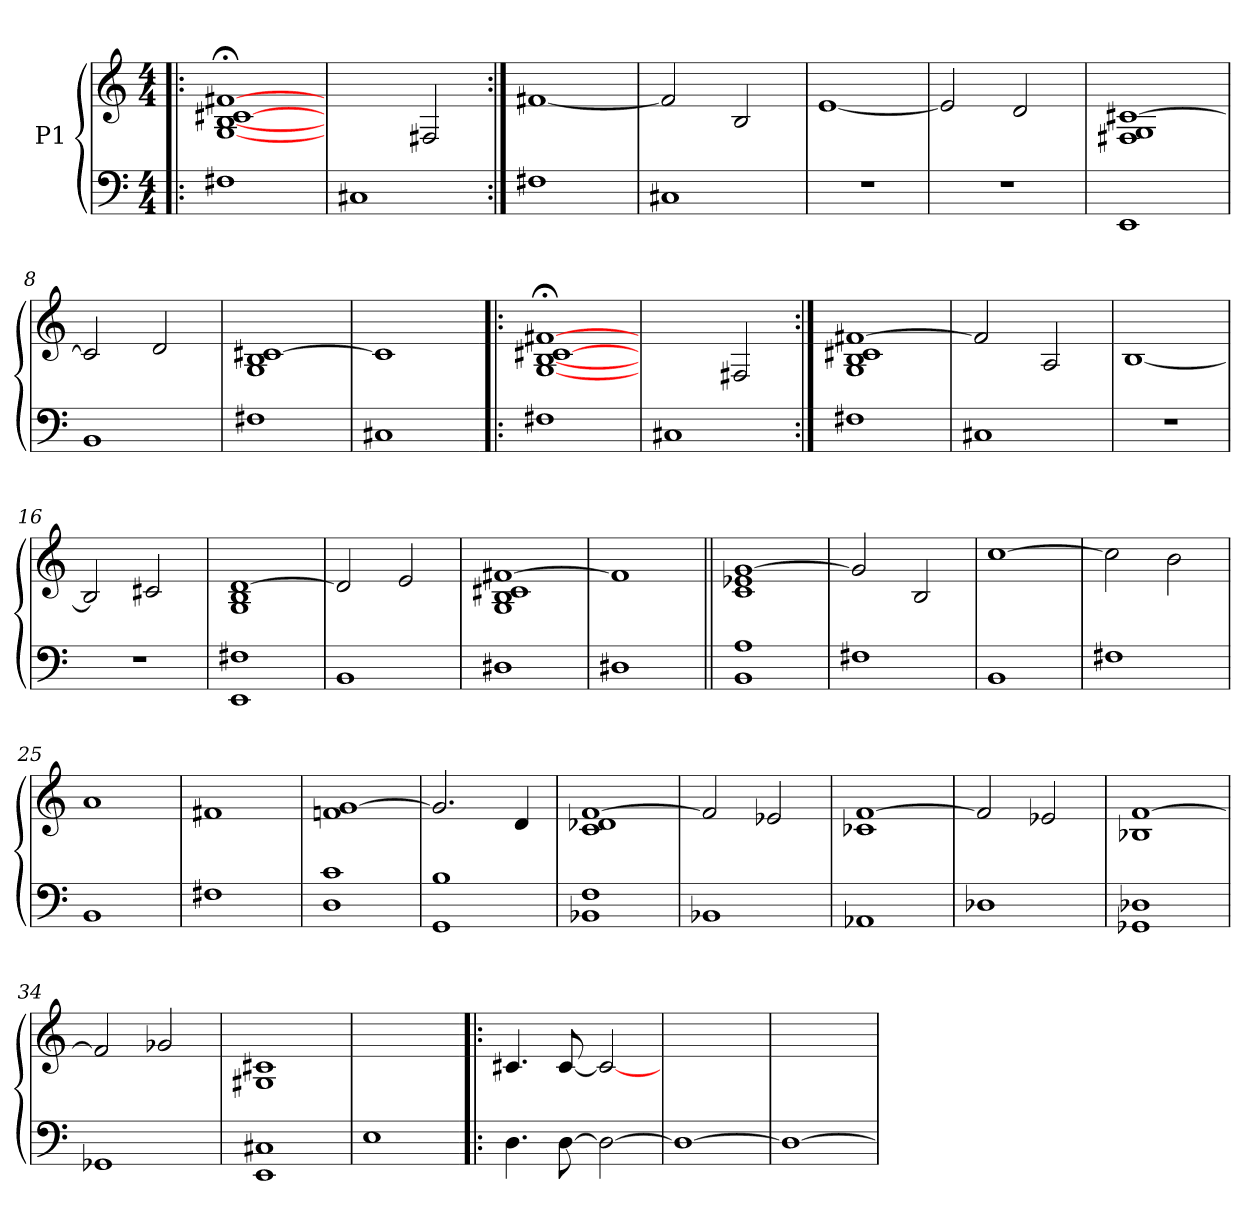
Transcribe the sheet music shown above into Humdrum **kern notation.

**kern	**kern
*part1	*part1
*staff2	*staff1
*I"P1	*
!!LO:PB:g=z
*clefF4	*clefG2
*k[]	*k[]
*C:	*C:
*M4/4	*M4/4
=1!|:	=1!|:
1F#Xi	[<1Gi; [<1Bi; [>1c#Xi; [>1f#Xi;
=2	=2
1C#Xi	2ryy
.	2F#Xi/
=3:|!	=3:|!
1F#Xi	[<1f#Xi
=4	=4
1C#Xi	2f#i/]
.	2Bi/
=5	=5
1r	[<1ei
=6	=6
1r	2ei/]
.	2di/
!!LO:LB:g=z
=7	=7
1EEi	1F#Xi 1Gi [>1c#Xi
=8	=8
1BBi	2c#i/]
.	2di/
=9	=9
1F#Xi	1Gi 1Bi [>1c#Xi
=10	=10
1C#Xi	1c#i]
=11!|:	=11!|:
1F#Xi	[<1Gi; [<1Bi; [>1c#Xi; [>1f#Xi;
=12	=12
1C#Xi	2ryy
.	2F#Xi/
!!LO:LB:g=z
=13:|!	=13:|!
1F#Xi	1Gi 1Bi 1c#Xi [>1f#Xi
=14	=14
1C#Xi	2f#i/]
.	2Ai/
=15	=15
1r	[<1Bi
=16	=16
1r	2Bi/]
.	2c#Xi/
=17	=17
1EEi 1F#Xi	1Gi 1Bi [>1di
=18	=18
1BBi	2di/]
.	2ei/
=19	=19
1D#Xi	1Gi 1Bi 1c#Xi [>1f#Xi
=20	=20
1D#Xi	1f#i]
!!LO:LB:g=z
=21||	=21||
1BBi 1Ai	1ci 1e-Xi [>1gi
=22	=22
1F#Xi	2gi/]
.	2Bi/
=23	=23
1BBi	[>1cci
=24	=24
1F#Xi	2cci\]
.	2bi\
=25	=25
1BBi	1ai
=26	=26
1F#Xi	1f#Xi
=27	=27
1Di 1ci	1fni [>1gi
=28	=28
1GGi 1Bi	2.gi/]
.	4di/
!!LO:PB:g=z
=29	=29
1BB-Xi 1Fi	1ci 1d-Xi [>1fi
=30	=30
1BB-Xi	2fi/]
.	2e-Xi/
=31	=31
1AA-Xi	1c-Xi [>1fi
=32	=32
1D-Xi	2fi/]
.	2e-Xi/
=33	=33
1GG-Xi 1D-Xi	1B-Xi [>1fi
=34	=34
1GG-Xi	2fi/]
.	2g-Xi/
=35	=35
1EEi 1C#Xi	1G#Xi 1c#Xi
=36	=36
1Ei	1ryy
!!LO:LB:g=z
=37!|:	=37!|:
4.Di\	4.c#Xi/
[>8Di\	[<8c#i/
2Di\_>	2c#i/_<
=38	=38
1Di_>	1ryy
=39	=39
1Di_>	1ryy
=	=
*-	*-
